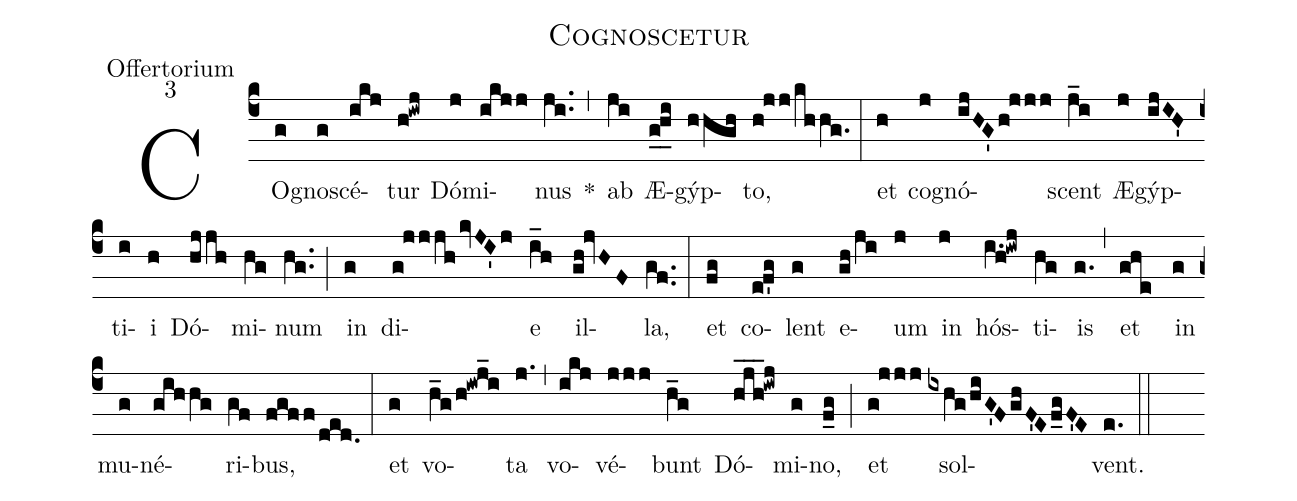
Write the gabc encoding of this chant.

name: Cognoscetur;
office-part: Offertorium;
mode: 3;
%%
(c4) CO(g)gno(g)scé(ikj)tur(h!iwj) Dó(j)mi(ikjj)nus(ji..) *(,) ab(ji) Æ(g_0h_0i)gýp(hhgh)to,(h!jj/khhg.) (:)
et(h) co(j)gnó(ijHG'h!jjj)scent(j_i) Æ(j)gýp(ijIH')ti(i)i(h) Dó(hjjh)mi(hg)num(hg..) (;) in(g) di(g!jjjhkvJI'j)e(i_h) il(gh!jvHF)la,(gf..) (:)
et(fg) co(ef'g)lent(g) e(gh/ji)um(j) in(j) hós(i.h!iwj)ti(hg)is(g.) (,) et(ghe) in(g) mu(g)né(gihhg)ri(gf)bus,(fgff/ded.) (:)
et(g) vo(h_g/h!iwj_i)ta(j.) (,) vo(ikj)vé(jjj)bunt(h_g) Dó(hjh___!iwj)mi(g)no,(f_g) (;) et(g!jjj) sol(ixhg/hiG'FghF'Ef_gF'E)vent.(e.) (::)
